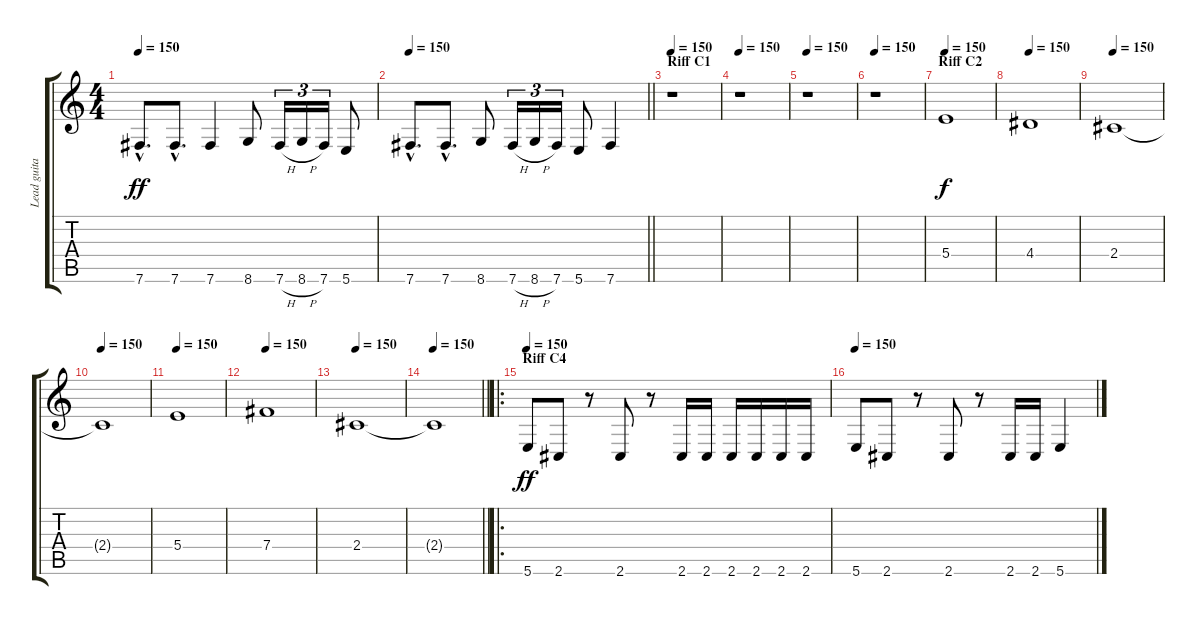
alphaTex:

\track ("Lead guitar" "Lead guita") {instrument overdrivenguitar}
\staff {score tabs}
\tuning (Db4 Ab3 E3 B2 Gb2 B1) {hide}
\ts (4 4)
\tempo 150
\clef g2
\ks c
7.6{hac}.8{d dy ff balance 16} 7.6{hac}.8{d} 7.6.4 8.6.8 7.6{h}.16{tu (3 2)} 8.6{h}.16{tu (3 2)} 7.6.16{tu (3 2)} 5.6.8 |
\tempo 150
\barLineRight lightlight
7.6{hac}.8{d} 7.6{hac}.8{d} 8.6.8 7.6{h}.16{tu (3 2)} 8.6{h}.16{tu (3 2)} 7.6.16{tu (3 2)} 5.6.8 7.6.4 |
\section ("" "Riff C1")
\tempo 150
r.1{balance 8} |
\tempo 150
r.1 |
\tempo 150
r.1 |
\tempo 150
r.1 |
\section ("" "Riff C2")
\tempo 150
5.4.1{dy f} |
\tempo 150
4.4.1 |
\tempo 150
2.4.1 |
\tempo 150
2.4{t}.1 |
\tempo 150
5.4.1 |
\tempo 150
7.4.1 |
\tempo 150
2.4.1 |
\tempo 150
\barLineRight lightlight
2.4{t}.1 |
\ro
\section ("" "Riff C4")
\tempo 150
5.6.8{dy ff balance 16} 2.6.8 r.8 2.6.8 r.8 2.6.16 2.6.16 2.6.16 2.6.16 2.6.16 2.6.16 |
\tempo 150
5.6.8{balance 16} 2.6.8 r.8 2.6.8 r.8 2.6.16 2.6.16 5.6.4
